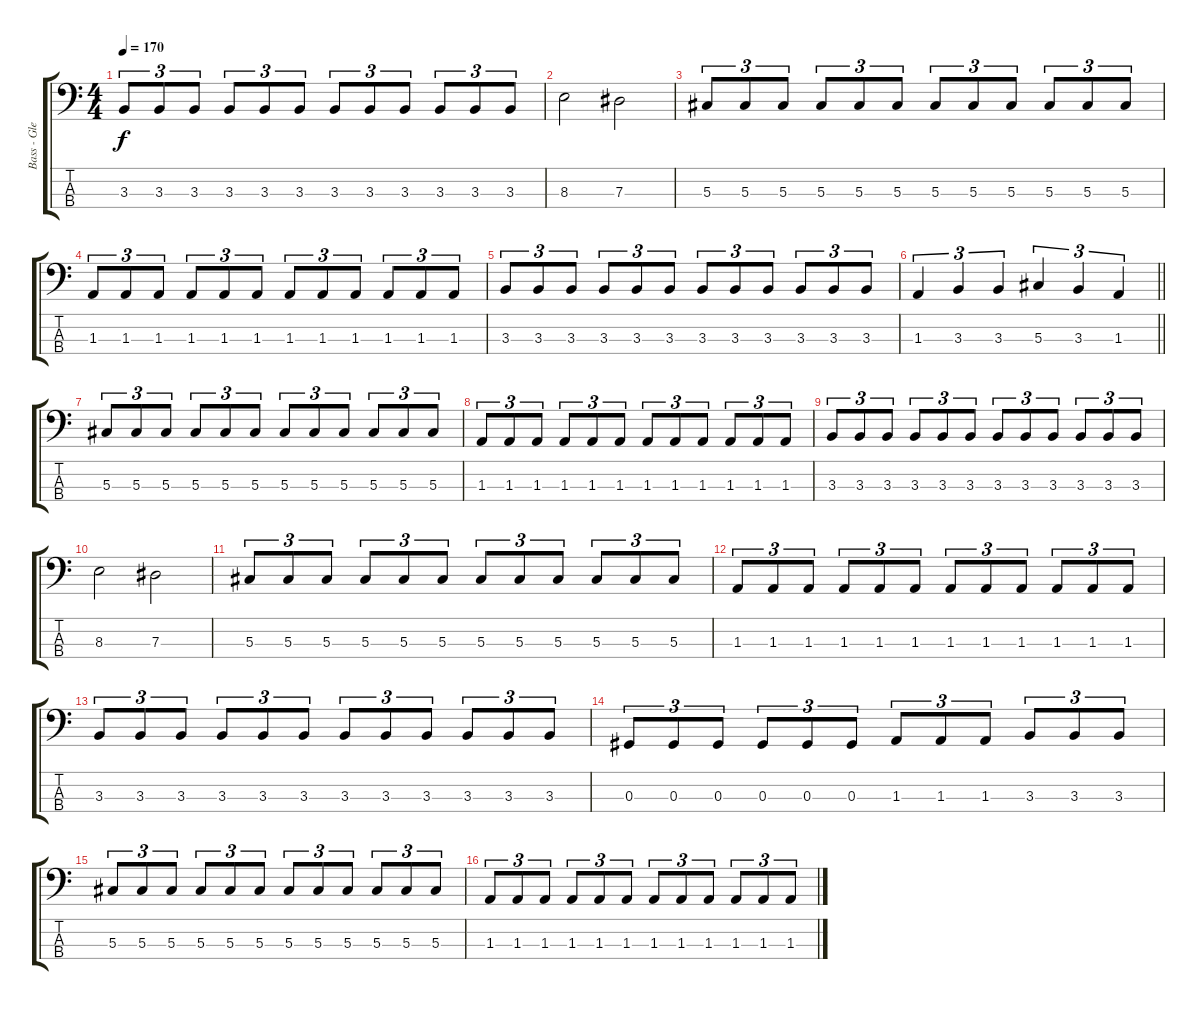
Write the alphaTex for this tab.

\track ("Bass - Glenn Barry" "Bass - Gle") {instrument electricbassfinger}
\staff {score tabs}
\tuning (Gb2 Db2 Ab1 Eb1) {hide}
\ts (4 4)
\tempo 170
\clef f4
\ks c
3.3.8{tu (3 2) dy f} 3.3.8{tu (3 2)} 3.3.8{tu (3 2)} 3.3.8{tu (3 2)} 3.3.8{tu (3 2)} 3.3.8{tu (3 2)} 3.3.8{tu (3 2)} 3.3.8{tu (3 2)} 3.3.8{tu (3 2)} 3.3.8{tu (3 2)} 3.3.8{tu (3 2)} 3.3.8{tu (3 2)} |
8.3.2 7.3.2 |
5.3.8{tu (3 2)} 5.3.8{tu (3 2)} 5.3.8{tu (3 2)} 5.3.8{tu (3 2)} 5.3.8{tu (3 2)} 5.3.8{tu (3 2)} 5.3.8{tu (3 2)} 5.3.8{tu (3 2)} 5.3.8{tu (3 2)} 5.3.8{tu (3 2)} 5.3.8{tu (3 2)} 5.3.8{tu (3 2)} |
1.3.8{tu (3 2)} 1.3.8{tu (3 2)} 1.3.8{tu (3 2)} 1.3.8{tu (3 2)} 1.3.8{tu (3 2)} 1.3.8{tu (3 2)} 1.3.8{tu (3 2)} 1.3.8{tu (3 2)} 1.3.8{tu (3 2)} 1.3.8{tu (3 2)} 1.3.8{tu (3 2)} 1.3.8{tu (3 2)} |
3.3.8{tu (3 2)} 3.3.8{tu (3 2)} 3.3.8{tu (3 2)} 3.3.8{tu (3 2)} 3.3.8{tu (3 2)} 3.3.8{tu (3 2)} 3.3.8{tu (3 2)} 3.3.8{tu (3 2)} 3.3.8{tu (3 2)} 3.3.8{tu (3 2)} 3.3.8{tu (3 2)} 3.3.8{tu (3 2)} |
\barLineRight lightlight
1.3.4{tu (3 2)} 3.3.4{tu (3 2)} 3.3.4{tu (3 2)} 5.3.4{tu (3 2)} 3.3.4{tu (3 2)} 1.3.4{tu (3 2)} |
5.3.8{tu (3 2)} 5.3.8{tu (3 2)} 5.3.8{tu (3 2)} 5.3.8{tu (3 2)} 5.3.8{tu (3 2)} 5.3.8{tu (3 2)} 5.3.8{tu (3 2)} 5.3.8{tu (3 2)} 5.3.8{tu (3 2)} 5.3.8{tu (3 2)} 5.3.8{tu (3 2)} 5.3.8{tu (3 2)} |
1.3.8{tu (3 2)} 1.3.8{tu (3 2)} 1.3.8{tu (3 2)} 1.3.8{tu (3 2)} 1.3.8{tu (3 2)} 1.3.8{tu (3 2)} 1.3.8{tu (3 2)} 1.3.8{tu (3 2)} 1.3.8{tu (3 2)} 1.3.8{tu (3 2)} 1.3.8{tu (3 2)} 1.3.8{tu (3 2)} |
3.3.8{tu (3 2)} 3.3.8{tu (3 2)} 3.3.8{tu (3 2)} 3.3.8{tu (3 2)} 3.3.8{tu (3 2)} 3.3.8{tu (3 2)} 3.3.8{tu (3 2)} 3.3.8{tu (3 2)} 3.3.8{tu (3 2)} 3.3.8{tu (3 2)} 3.3.8{tu (3 2)} 3.3.8{tu (3 2)} |
8.3.2 7.3.2 |
5.3.8{tu (3 2)} 5.3.8{tu (3 2)} 5.3.8{tu (3 2)} 5.3.8{tu (3 2)} 5.3.8{tu (3 2)} 5.3.8{tu (3 2)} 5.3.8{tu (3 2)} 5.3.8{tu (3 2)} 5.3.8{tu (3 2)} 5.3.8{tu (3 2)} 5.3.8{tu (3 2)} 5.3.8{tu (3 2)} |
1.3.8{tu (3 2)} 1.3.8{tu (3 2)} 1.3.8{tu (3 2)} 1.3.8{tu (3 2)} 1.3.8{tu (3 2)} 1.3.8{tu (3 2)} 1.3.8{tu (3 2)} 1.3.8{tu (3 2)} 1.3.8{tu (3 2)} 1.3.8{tu (3 2)} 1.3.8{tu (3 2)} 1.3.8{tu (3 2)} |
3.3.8{tu (3 2)} 3.3.8{tu (3 2)} 3.3.8{tu (3 2)} 3.3.8{tu (3 2)} 3.3.8{tu (3 2)} 3.3.8{tu (3 2)} 3.3.8{tu (3 2)} 3.3.8{tu (3 2)} 3.3.8{tu (3 2)} 3.3.8{tu (3 2)} 3.3.8{tu (3 2)} 3.3.8{tu (3 2)} |
0.3.8{tu (3 2)} 0.3.8{tu (3 2)} 0.3.8{tu (3 2)} 0.3.8{tu (3 2)} 0.3.8{tu (3 2)} 0.3.8{tu (3 2)} 1.3.8{tu (3 2)} 1.3.8{tu (3 2)} 1.3.8{tu (3 2)} 3.3.8{tu (3 2)} 3.3.8{tu (3 2)} 3.3.8{tu (3 2)} |
5.3.8{tu (3 2)} 5.3.8{tu (3 2)} 5.3.8{tu (3 2)} 5.3.8{tu (3 2)} 5.3.8{tu (3 2)} 5.3.8{tu (3 2)} 5.3.8{tu (3 2)} 5.3.8{tu (3 2)} 5.3.8{tu (3 2)} 5.3.8{tu (3 2)} 5.3.8{tu (3 2)} 5.3.8{tu (3 2)} |
1.3.8{tu (3 2)} 1.3.8{tu (3 2)} 1.3.8{tu (3 2)} 1.3.8{tu (3 2)} 1.3.8{tu (3 2)} 1.3.8{tu (3 2)} 1.3.8{tu (3 2)} 1.3.8{tu (3 2)} 1.3.8{tu (3 2)} 1.3.8{tu (3 2)} 1.3.8{tu (3 2)} 1.3.8{tu (3 2)}
